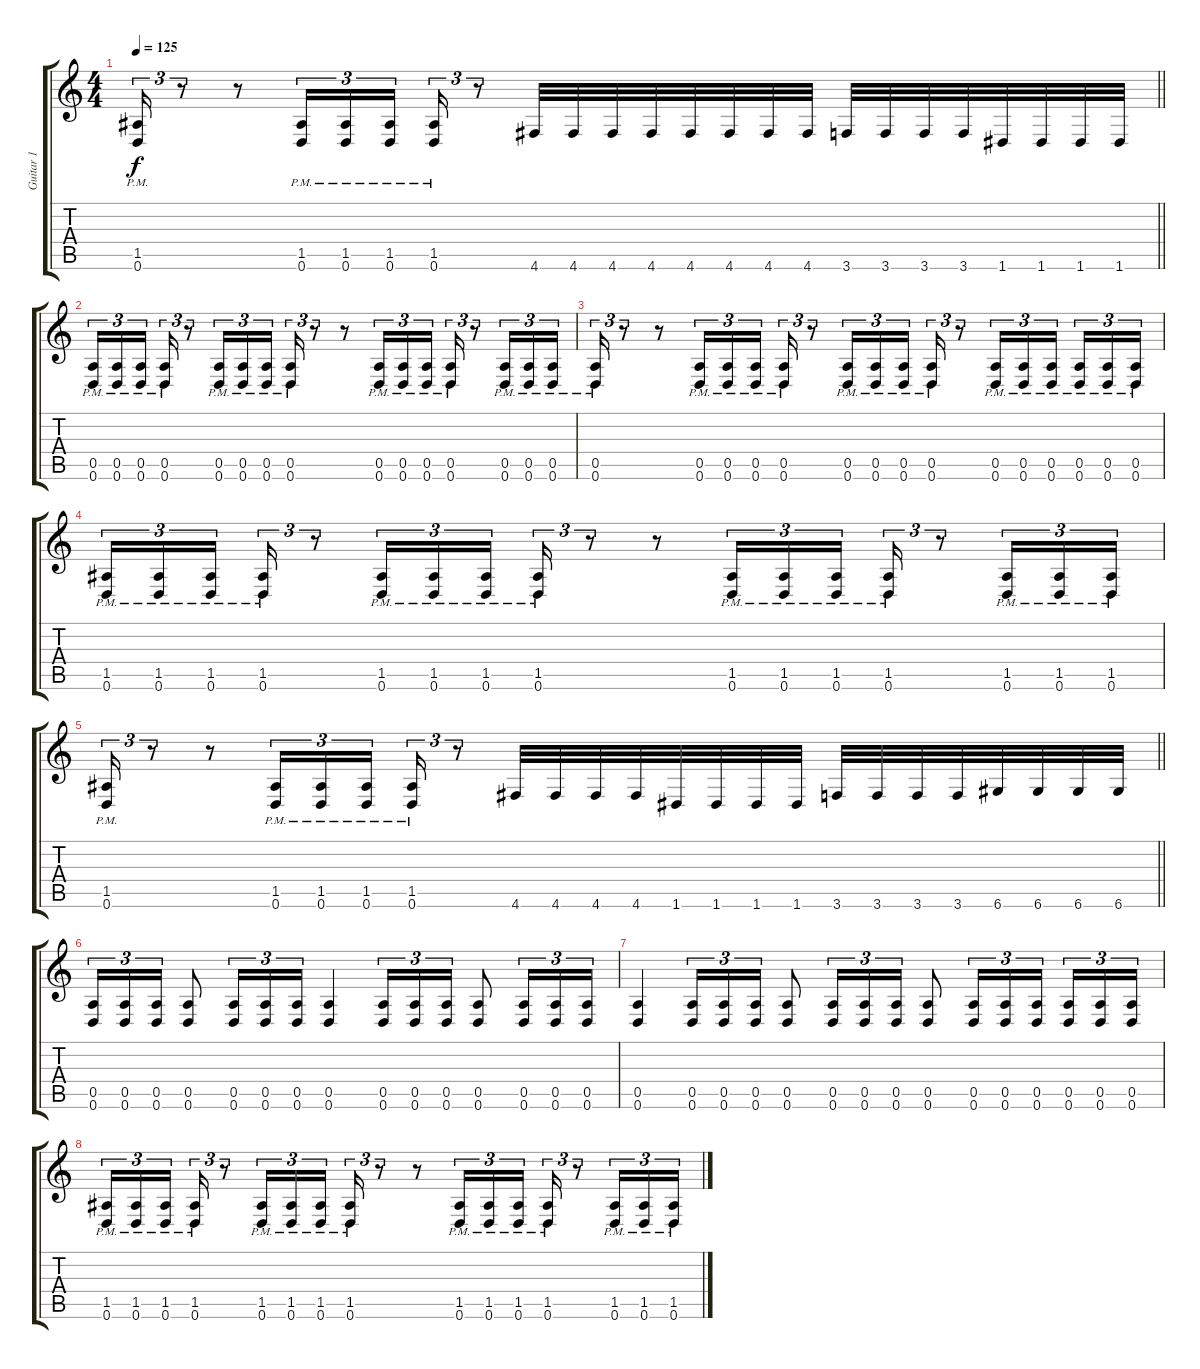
\track ("Guitar 1" "Guitar 1") {instrument distortionguitar}
\staff {score tabs}
\tuning (E4 B3 G3 D3 A2 D2) {hide}
\ts (4 4)
\tempo 125
\clef g2
\barLineRight lightlight
\ks c
(1.5{pm} 0.6{pm}).16{tu (3 2) dy f} r.8{tu (3 2)} r.8 (1.5{pm} 0.6{pm}).16{tu (3 2)} (1.5{pm} 0.6{pm}).16{tu (3 2)} (1.5{pm} 0.6{pm}).16{tu (3 2) beam splitsecondary} (1.5{pm} 0.6{pm}).16{tu (3 2)} r.8{tu (3 2)} 4.6.32 4.6.32 4.6.32 4.6.32 4.6.32 4.6.32 4.6.32 4.6.32 3.6.32 3.6.32 3.6.32 3.6.32 1.6.32 1.6.32 1.6.32 1.6.32 |
(0.5{pm} 0.6{pm}).16{tu (3 2)} (0.5{pm} 0.6{pm}).16{tu (3 2)} (0.5{pm} 0.6{pm}).16{tu (3 2) beam splitsecondary} (0.5{pm} 0.6{pm}).16{tu (3 2)} r.8{tu (3 2)} (0.5{pm} 0.6{pm}).16{tu (3 2)} (0.5{pm} 0.6{pm}).16{tu (3 2)} (0.5{pm} 0.6{pm}).16{tu (3 2) beam splitsecondary} (0.5{pm} 0.6{pm}).16{tu (3 2)} r.8{tu (3 2)} r.8 (0.5{pm} 0.6{pm}).16{tu (3 2)} (0.5{pm} 0.6{pm}).16{tu (3 2)} (0.5{pm} 0.6{pm}).16{tu (3 2)} (0.5{pm} 0.6{pm}).16{tu (3 2)} r.8{tu (3 2)} (0.5{pm} 0.6{pm}).16{tu (3 2)} (0.5{pm} 0.6{pm}).16{tu (3 2)} (0.5{pm} 0.6{pm}).16{tu (3 2)} |
(0.5{pm} 0.6{pm}).16{tu (3 2)} r.8{tu (3 2)} r.8 (0.5{pm} 0.6{pm}).16{tu (3 2)} (0.5{pm} 0.6{pm}).16{tu (3 2)} (0.5{pm} 0.6{pm}).16{tu (3 2) beam splitsecondary} (0.5{pm} 0.6{pm}).16{tu (3 2)} r.8{tu (3 2)} (0.5{pm} 0.6{pm}).16{tu (3 2)} (0.5{pm} 0.6{pm}).16{tu (3 2)} (0.5{pm} 0.6{pm}).16{tu (3 2) beam splitsecondary} (0.5{pm} 0.6{pm}).16{tu (3 2)} r.8{tu (3 2)} (0.5{pm} 0.6{pm}).16{tu (3 2)} (0.5{pm} 0.6{pm}).16{tu (3 2)} (0.5{pm} 0.6{pm}).16{tu (3 2) beam splitsecondary} (0.5{pm} 0.6{pm}).16{tu (3 2)} (0.5{pm} 0.6{pm}).16{tu (3 2)} (0.5{pm} 0.6{pm}).16{tu (3 2)} |
(1.5{pm} 0.6{pm}).16{tu (3 2)} (1.5{pm} 0.6{pm}).16{tu (3 2)} (1.5{pm} 0.6{pm}).16{tu (3 2) beam splitsecondary} (1.5{pm} 0.6{pm}).16{tu (3 2)} r.8{tu (3 2)} (1.5{pm} 0.6{pm}).16{tu (3 2)} (1.5{pm} 0.6{pm}).16{tu (3 2)} (1.5{pm} 0.6{pm}).16{tu (3 2) beam splitsecondary} (1.5{pm} 0.6{pm}).16{tu (3 2)} r.8{tu (3 2)} r.8 (1.5{pm} 0.6{pm}).16{tu (3 2)} (1.5{pm} 0.6{pm}).16{tu (3 2)} (1.5{pm} 0.6{pm}).16{tu (3 2)} (1.5{pm} 0.6{pm}).16{tu (3 2)} r.8{tu (3 2)} (1.5{pm} 0.6{pm}).16{tu (3 2)} (1.5{pm} 0.6{pm}).16{tu (3 2)} (1.5{pm} 0.6{pm}).16{tu (3 2)} |
\barLineRight lightlight
(1.5{pm} 0.6{pm}).16{tu (3 2)} r.8{tu (3 2)} r.8 (1.5{pm} 0.6{pm}).16{tu (3 2)} (1.5{pm} 0.6{pm}).16{tu (3 2)} (1.5{pm} 0.6{pm}).16{tu (3 2) beam splitsecondary} (1.5{pm} 0.6{pm}).16{tu (3 2)} r.8{tu (3 2)} 4.6.32 4.6.32 4.6.32 4.6.32 1.6.32 1.6.32 1.6.32 1.6.32 3.6.32 3.6.32 3.6.32 3.6.32 6.6.32 6.6.32 6.6.32 6.6.32 |
(0.5 0.6).16{tu (3 2)} (0.5 0.6).16{tu (3 2)} (0.5 0.6).16{tu (3 2)} (0.5 0.6).8 (0.5 0.6).16{tu (3 2)} (0.5 0.6).16{tu (3 2)} (0.5 0.6).16{tu (3 2)} (0.5 0.6).4 (0.5 0.6).16{tu (3 2)} (0.5 0.6).16{tu (3 2)} (0.5 0.6).16{tu (3 2)} (0.5 0.6).8 (0.5 0.6).16{tu (3 2)} (0.5 0.6).16{tu (3 2)} (0.5 0.6).16{tu (3 2)} |
(0.5 0.6).4 (0.5 0.6).16{tu (3 2)} (0.5 0.6).16{tu (3 2)} (0.5 0.6).16{tu (3 2)} (0.5 0.6).8 (0.5 0.6).16{tu (3 2)} (0.5 0.6).16{tu (3 2)} (0.5 0.6).16{tu (3 2)} (0.5 0.6).8 (0.5 0.6).16{tu (3 2)} (0.5 0.6).16{tu (3 2)} (0.5 0.6).16{tu (3 2) beam splitsecondary} (0.5 0.6).16{tu (3 2)} (0.5 0.6).16{tu (3 2)} (0.5 0.6).16{tu (3 2)} |
(1.5{pm} 0.6{pm}).16{tu (3 2)} (1.5{pm} 0.6{pm}).16{tu (3 2)} (1.5{pm} 0.6{pm}).16{tu (3 2) beam splitsecondary} (1.5{pm} 0.6{pm}).16{tu (3 2)} r.8{tu (3 2)} (1.5{pm} 0.6{pm}).16{tu (3 2)} (1.5{pm} 0.6{pm}).16{tu (3 2)} (1.5{pm} 0.6{pm}).16{tu (3 2) beam splitsecondary} (1.5{pm} 0.6{pm}).16{tu (3 2)} r.8{tu (3 2)} r.8 (1.5{pm} 0.6{pm}).16{tu (3 2)} (1.5{pm} 0.6{pm}).16{tu (3 2)} (1.5{pm} 0.6{pm}).16{tu (3 2)} (1.5{pm} 0.6{pm}).16{tu (3 2)} r.8{tu (3 2)} (1.5{pm} 0.6{pm}).16{tu (3 2)} (1.5{pm} 0.6{pm}).16{tu (3 2)} (1.5{pm} 0.6{pm}).16{tu (3 2)}
